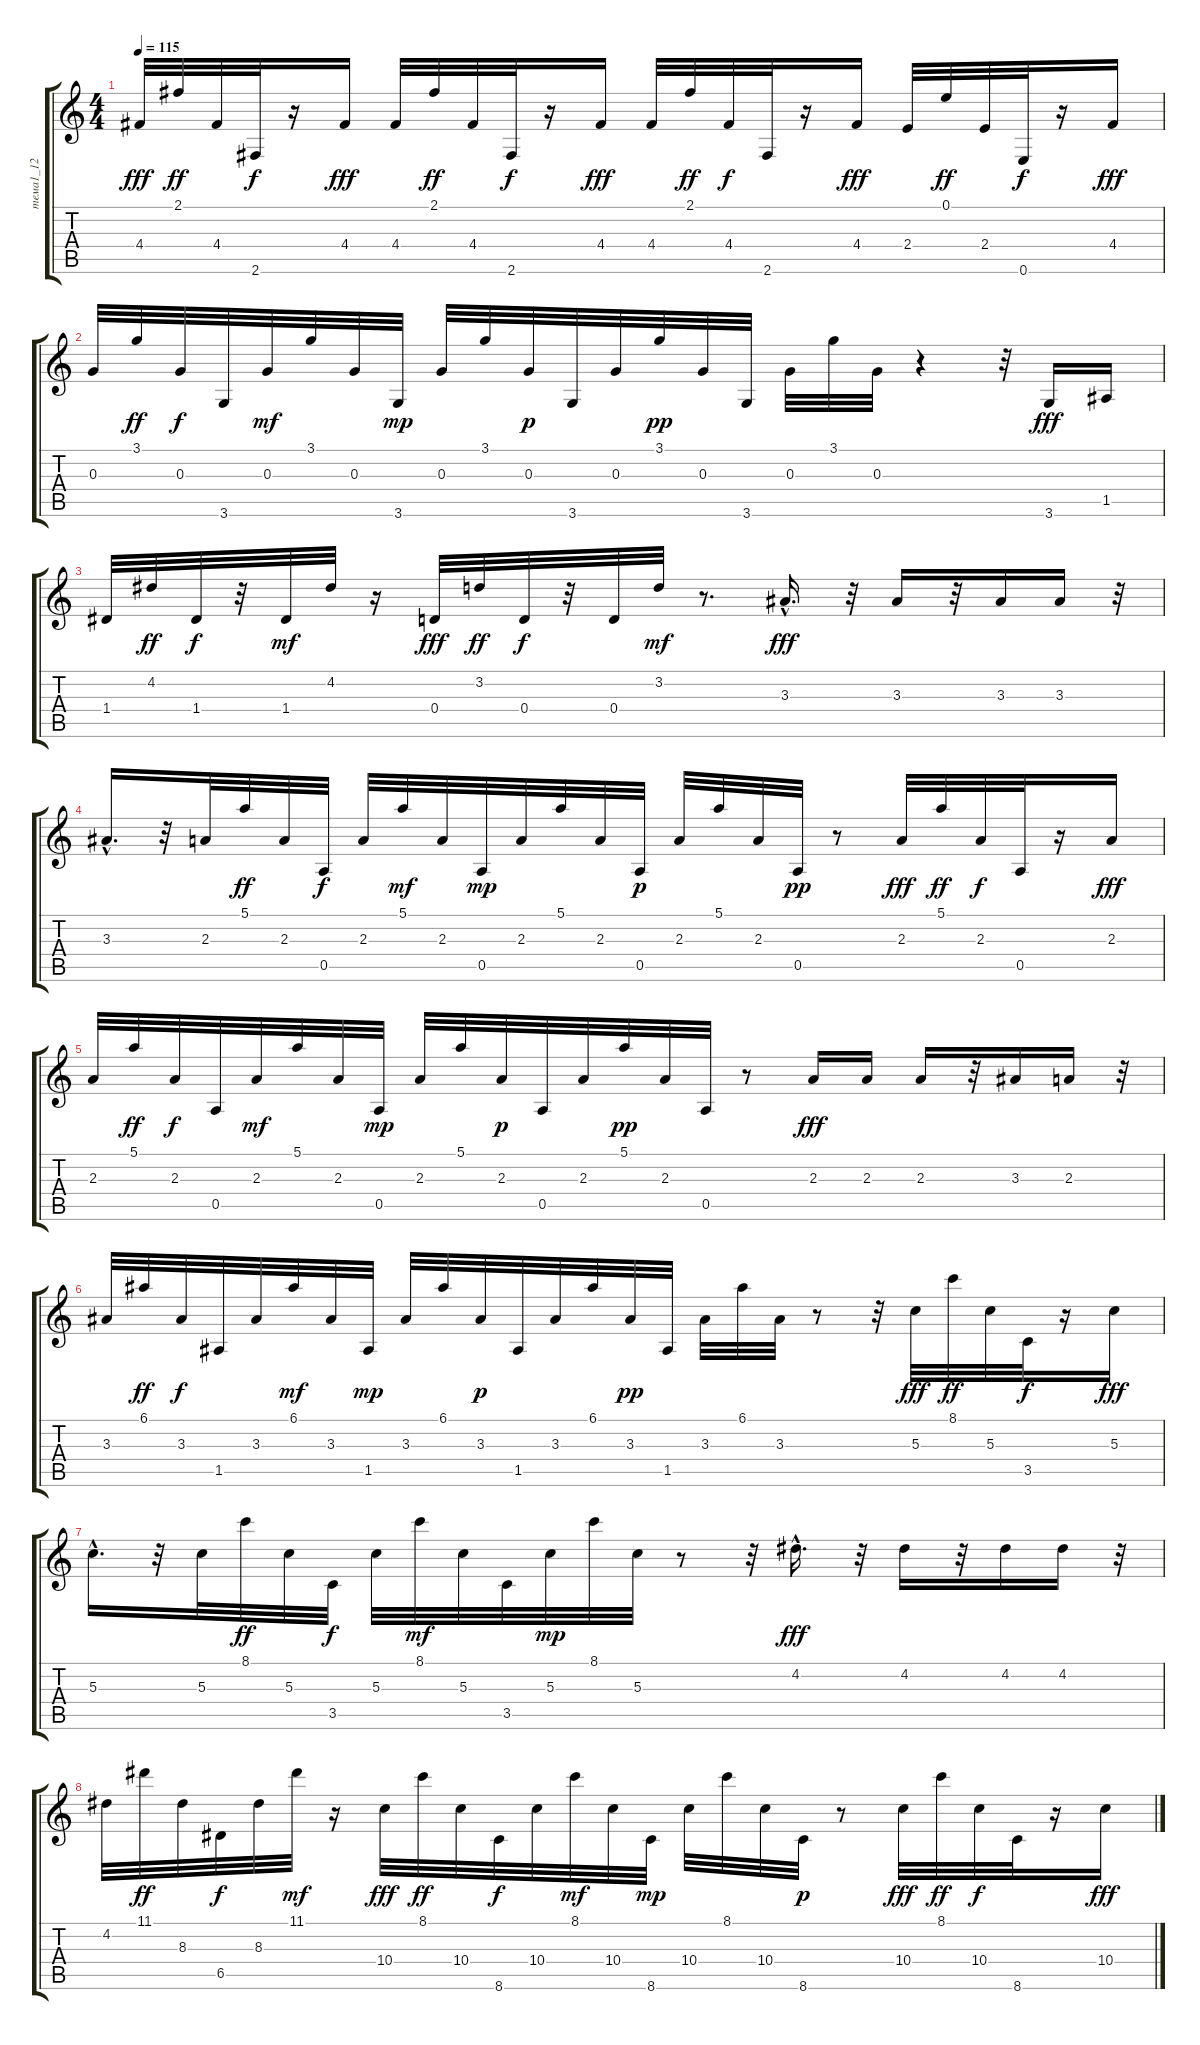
\track ("тема1_12" "тема1_12") {instrument overdrivenguitar}
\staff {score tabs}
\tuning (E4 B3 G3 D3 A2 E2) {hide}
\ts (4 4)
\tempo 115
\clef g2
\ks c
4.4.32{dy fff} 2.1.32{dy ff} 4.4.32 2.6.32{dy f} r.16 4.4.16{dy fff} 4.4.32 2.1.32{dy ff} 4.4.32 2.6.32{dy f} r.16 4.4.16{dy fff} 4.4.32 2.1.32{dy ff} 4.4.32{dy f} 2.6.32 r.16 4.4.16{dy fff} 2.4.32 0.1.32{dy ff} 2.4.32 0.6.32{dy f} r.16 4.4.16{dy fff} |
0.3.32 3.1.32{dy ff} 0.3.32{dy f} 3.6.32 0.3.32{dy mf} 3.1.32 0.3.32 3.6.32{dy mp} 0.3.32 3.1.32 0.3.32{dy p} 3.6.32 0.3.32{balance 16} 3.1.32{dy pp} 0.3.32 3.6.32{balance 0} 0.3.32{balance 0} 3.1.32 0.3.32 r.4 r.32 3.6.16{dy fff} 1.5.16 |
1.4.32 4.2.32{dy ff} 1.4.32{dy f} r.32 1.4.32{dy mf} 4.2.32 r.16 0.4.32{dy fff} 3.2.32{dy ff} 0.4.32{dy f} r.32 0.4.32 3.2.32{dy mf} r.8{d} 3.3{hac}.16{d dy fff} r.32 3.3.16 r.32 3.3.16 3.3.16 r.32 |
3.3{hac}.16{d} r.32 2.3.32 5.1.32{dy ff} 2.3.32 0.5.32{dy f} 2.3.32 5.1.32{dy mf} 2.3.32 0.5.32{dy mp} 2.3.32 5.1.32 2.3.32{balance 16} 0.5.32{dy p} 2.3.32 5.1.32{balance 0} 2.3.32 0.5.32{dy pp} r.8 2.3.32{dy fff balance 16} 5.1.32{dy ff} 2.3.32{dy f} 0.5.32 r.16 2.3.16{dy fff} |
2.3.32{balance 0} 5.1.32{dy ff} 2.3.32{dy f} 0.5.32 2.3.32{dy mf} 5.1.32 2.3.32 0.5.32{dy mp} 2.3.32 5.1.32 2.3.32{dy p} 0.5.32 2.3.32 5.1.32{dy pp} 2.3.32 0.5.32 r.8 2.3.16{dy fff} 2.3.16 2.3.16{balance 16} r.32 3.3.16{balance 8} 2.3.16 r.32 |
3.3.32 6.1.32{dy ff} 3.3.32{dy f} 1.5.32 3.3.32 6.1.32{dy mf} 3.3.32 1.5.32{dy mp} 3.3.32 6.1.32 3.3.32{dy p} 1.5.32 3.3.32 6.1.32 3.3.32{dy pp} 1.5.32 3.3.32 6.1.32 3.3.32 r.8 r.32 5.3.32{dy fff} 8.1.32{dy ff} 5.3.32 3.5.32{dy f} r.16 5.3.16{dy fff} |
5.3{hac}.16{d} r.32 5.3.32 8.1.32{dy ff} 5.3.32 3.5.32{dy f} 5.3.32 8.1.32{dy mf} 5.3.32 3.5.32 5.3.32{dy mp} 8.1.32 5.3.32 r.8 r.32 4.2{hac}.16{d dy fff} r.32 4.2.16 r.32 4.2.16 4.2.16 r.32 |
4.2.32 11.1.32{dy ff} 8.3.32 6.5.32{dy f} 8.3.32 11.1.32{dy mf} r.16 10.4.32{dy fff} 8.1.32{dy ff} 10.4.32 8.6.32{dy f} 10.4.32 8.1.32{dy mf} 10.4.32 8.6.32{dy mp} 10.4.32 8.1.32 10.4.32 8.6.32{dy p} r.8 10.4.32{dy fff} 8.1.32{dy ff} 10.4.32{dy f} 8.6.32 r.16 10.4.16{dy fff}
